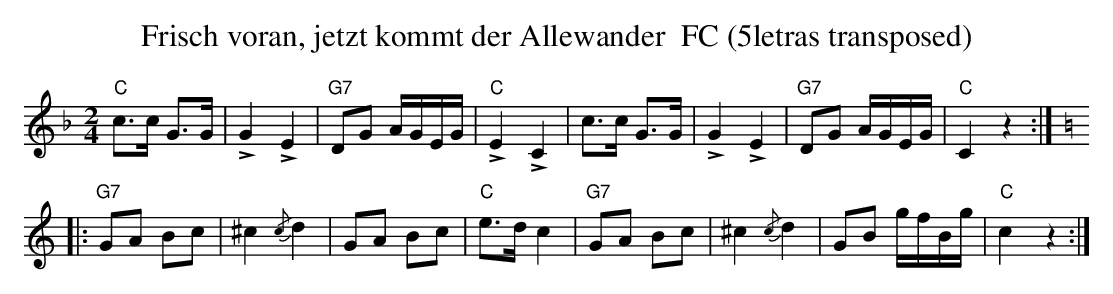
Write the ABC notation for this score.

X:1
T:Frisch voran, jetzt kommt der Allewander  FC (5letras transposed)
M:2/4
L:1/8
K:F transpose=3 %%MIDI gchordon
"C"c>c G>G | !>!G2!>!E2 | "G7"DG A/2G/2E/2G/2 | "C"!>!E2!>!C2 | c>c G>G | !>!G2!>!E2 | "G7"DG A/2G/2E/2G/2 | "C"C2z2 :: [K:C]
"G7"GA Bc | ^c2 {/c}d2 | GA Bc | "C"e>dc2 | "G7"GA Bc | ^c2{/c}d2 | GB g/2f/2B/2g/2 | "C"c2z2 :|
